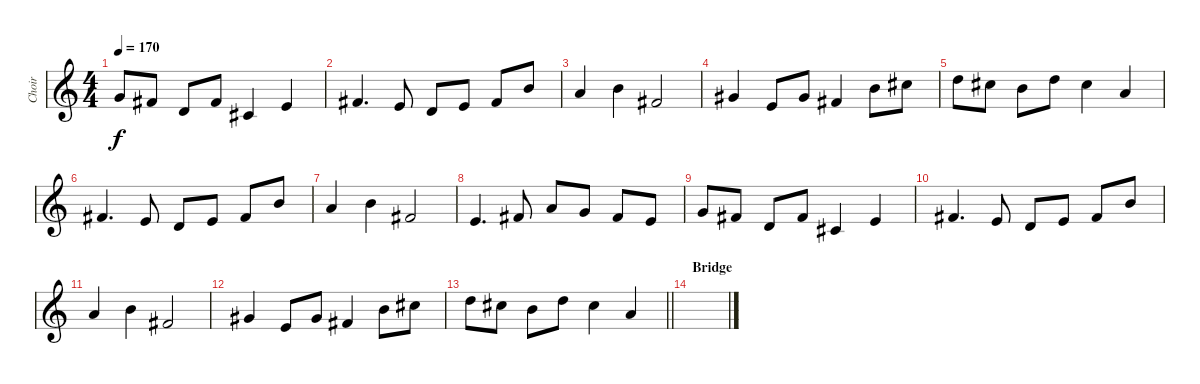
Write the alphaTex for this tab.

\track ("Choir" "Choir") {instrument pad4choir}
\staff {score}
\tuning (E4 B3 G3 D3 A2 E2) {hide}
\ts (4 4)
\tempo 170
\clef g2
\ks c
8.2.8{dy f} 7.2.8 7.3.8 7.2.8 6.3.4 5.2.4 |
7.2.4{d} 5.2.8 7.3.8 5.2.8 7.2.8 7.1.8 |
5.1.4 7.1.4 7.2.2 |
9.2.4 5.2.8 9.2.8 7.2.4 7.1.8 9.1.8 |
10.1.8 9.1.8 7.1.8 10.1.8 9.1.4 5.1.4 |
7.2.4{d} 5.2.8 7.3.8 5.2.8 7.2.8 7.1.8 |
5.1.4 7.1.4 7.2.2 |
5.2.4{d} 7.2.8 5.1.8 8.2.8 7.2.8 5.2.8 |
8.2.8 7.2.8 7.3.8 7.2.8 6.3.4 5.2.4 |
7.2.4{d} 5.2.8 7.3.8 5.2.8 7.2.8 7.1.8 |
5.1.4 7.1.4 7.2.2 |
9.2.4 5.2.8 9.2.8 7.2.4 7.1.8 9.1.8 |
\barLineRight lightlight
10.1.8 9.1.8 7.1.8 10.1.8 9.1.4 5.1.4 |
\section ("" "Bridge")
